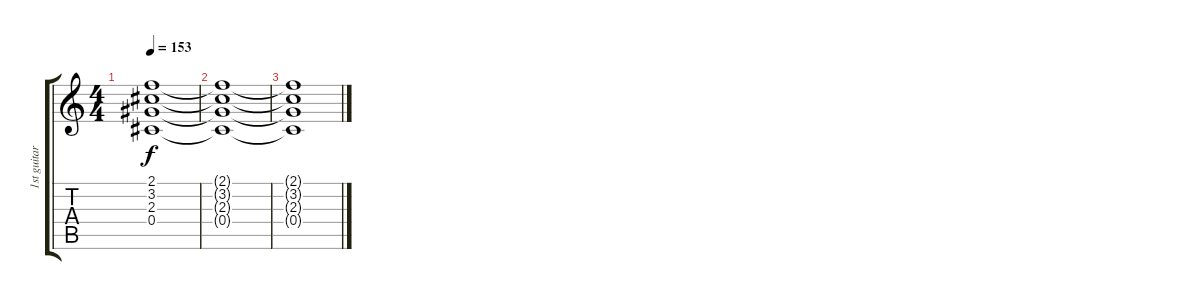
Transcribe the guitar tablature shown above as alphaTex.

\track ("1st guitar" "1st guitar") {instrument distortionguitar}
\staff {score tabs}
\tuning (Eb4 Bb3 Gb3 Db3 Ab2 Eb2) {hide}
\ts (4 4)
\tempo 153
\clef g2
\ks c
(2.1{t} 3.2{t} 2.3{t} 0.4{t}).1{dy f} |
(2.1{t} 3.2{t} 2.3{t} 0.4{t}).1 |
(2.1{t} 3.2{t} 2.3{t} 0.4{t}).1
